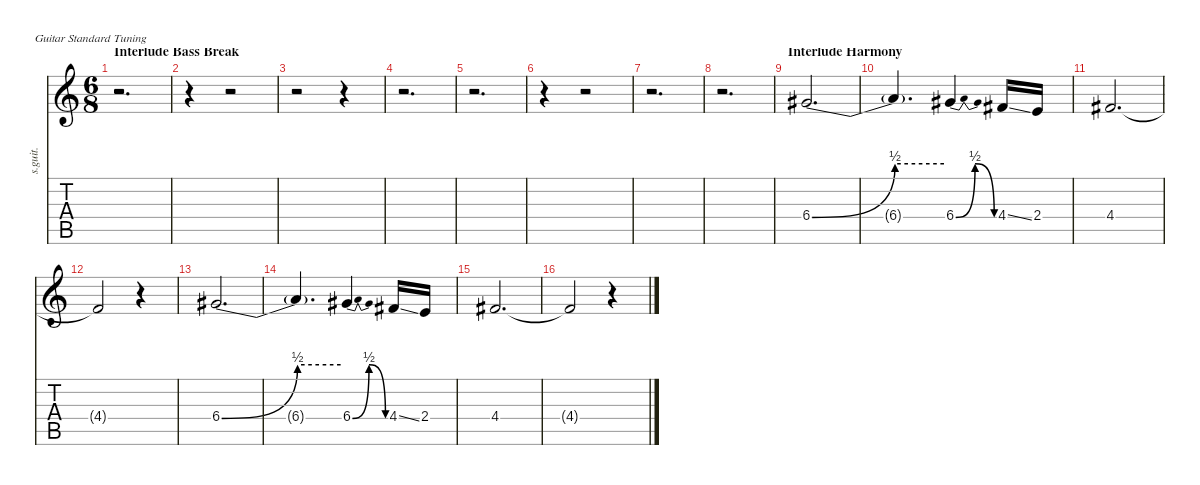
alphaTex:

\defaultSystemsLayout 4
\hideDynamics
\bracketExtendMode nobrackets
\track ("Harmony Guitar" "s.guit.") {instrument distortionguitar}
\staff {score tabs}
\tuning (E4 B3 G3 D3 A2 E2)
\ts (6 8)
\beaming (8 2 2 2 2)
\section ("" "Interlude Bass Break")
\tempo (78 hide)
\clef g2
\ks c
r.2{d dy f} |
r.4 r.2 |
r.2 r.4 |
r.2{d} |
r.2{d} |
r.4 r.2 |
r.2{d} |
r.2{d} |
\section ("" "Interlude Harmony")
6.4{be (bend 0 0 15 2) acc #}.2{d lyrics (0 "") lyrics (1 "") lyrics (2 "") lyrics (3 "") lyrics (4 "")} |
6.4{be (hold 0 2 60 2) t}.4{d lyrics (0 "") lyrics (1 "") lyrics (2 "") lyrics (3 "") lyrics (4 "") dy p} 6.4{be (bendrelease 0 0 30 2 30 2 60 0) acc #}.4{lyrics (0 "") lyrics (1 "") lyrics (2 "") lyrics (3 "") lyrics (4 "") dy f} 4.4{ss acc #}.16{lyrics (0 "") lyrics (1 "") lyrics (2 "") lyrics (3 "") lyrics (4 "")} 2.4.16{lyrics (0 "") lyrics (1 "") lyrics (2 "") lyrics (3 "") lyrics (4 "")} |
4.4{acc #}.2{d lyrics (0 "") lyrics (1 "") lyrics (2 "") lyrics (3 "") lyrics (4 "")} |
4.4{t acc #}.2{lyrics (0 "") lyrics (1 "") lyrics (2 "") lyrics (3 "") lyrics (4 "")} r.4 |
6.4{be (bend 0 0 15 2) acc #}.2{d lyrics (0 "") lyrics (1 "") lyrics (2 "") lyrics (3 "") lyrics (4 "")} |
6.4{be (hold 0 2 60 2) t}.4{d lyrics (0 "") lyrics (1 "") lyrics (2 "") lyrics (3 "") lyrics (4 "") dy p} 6.4{be (bendrelease 0 0 30 2 30 2 60 0) acc #}.4{lyrics (0 "") lyrics (1 "") lyrics (2 "") lyrics (3 "") lyrics (4 "") dy f} 4.4{ss acc #}.16{lyrics (0 "") lyrics (1 "") lyrics (2 "") lyrics (3 "") lyrics (4 "")} 2.4.16{lyrics (0 "") lyrics (1 "") lyrics (2 "") lyrics (3 "") lyrics (4 "")} |
4.4{acc #}.2{d lyrics (0 "") lyrics (1 "") lyrics (2 "") lyrics (3 "") lyrics (4 "")} |
4.4{t acc #}.2{lyrics (0 "") lyrics (1 "") lyrics (2 "") lyrics (3 "") lyrics (4 "")} r.4
